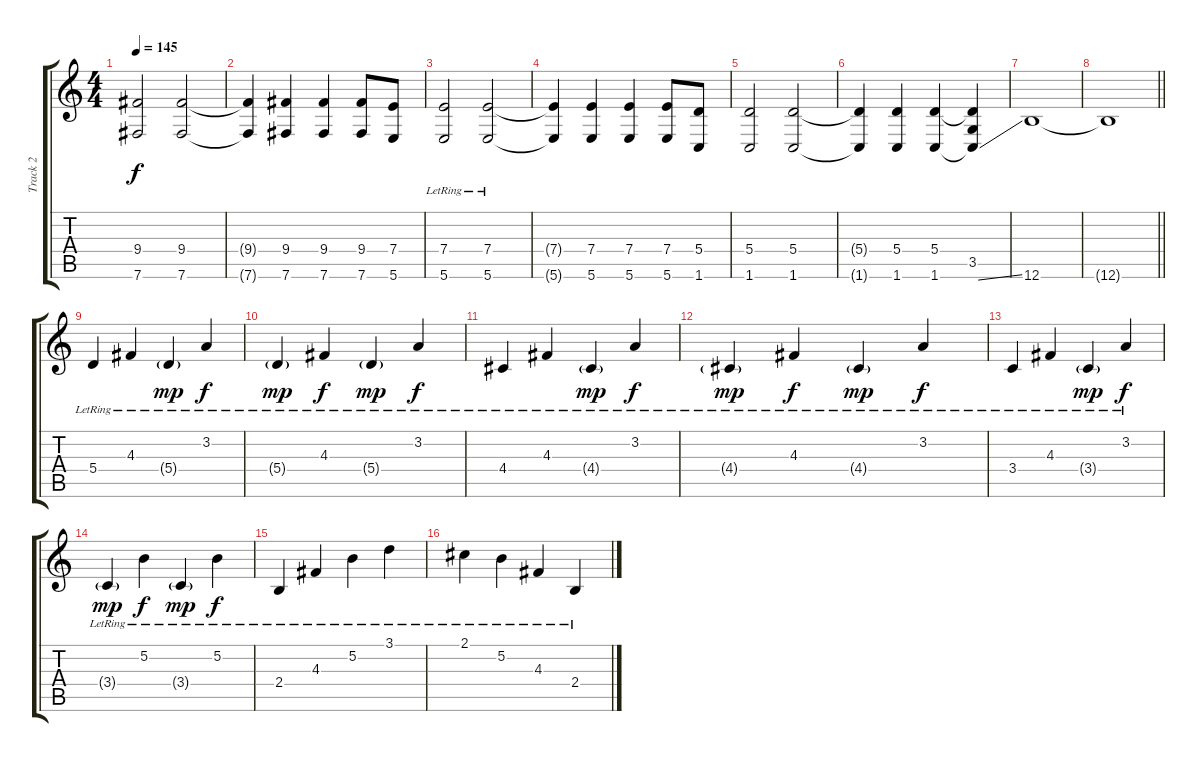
\track ("Track 2" "Track 2") {instrument distortionguitar}
\staff {score tabs}
\tuning (B3 Gb3 D3 A2 E2 B1) {hide}
\ts (4 4)
\tempo 145
\clef g2
\ks c
(9.4 7.6).2{dy f instrument distortionguitar} (9.4 7.6).2 |
(9.4{t} 7.6{t}).4 (9.4 7.6).4 (9.4 7.6).4 (9.4 7.6).8 (7.4 5.6).8 |
(7.4 5.6{lr}).2 (7.4{lr} 5.6).2 |
(7.4{t} 5.6{t}).4 (7.4 5.6).4 (7.4 5.6).4 (7.4 5.6).8 (5.4 1.6).8 |
(5.4 1.6).2 (5.4 1.6).2 |
(5.4{t} 1.6{t}).4 (5.4 1.6).4 (5.4 1.6).4 (5.4{t} 3.5 1.6{ss t}).4 |
12.6.1 |
\barLineRight lightlight
12.6{t}.1 |
\section ("" "")
5.4{lr}.4{instrument electricguitarjazz} 4.3{lr}.4 5.4{g lr}.4{dy mp} 3.2{lr}.4{dy f} |
5.4{g lr}.4{dy mp} 4.3{lr}.4{dy f} 5.4{g lr}.4{dy mp} 3.2{lr}.4{dy f} |
4.4{lr}.4 4.3{lr}.4 4.4{g lr}.4{dy mp} 3.2{lr}.4{dy f} |
4.4{g lr}.4{dy mp} 4.3{lr}.4{dy f} 4.4{g lr}.4{dy mp} 3.2{lr}.4{dy f} |
3.4{lr}.4 4.3{lr}.4 3.4{g lr}.4{dy mp} 3.2{lr}.4{dy f} |
3.4{g lr}.4{dy mp} 5.2{lr}.4{dy f} 3.4{g lr}.4{dy mp} 5.2{lr}.4{dy f} |
2.4{lr}.4 4.3{lr}.4 5.2{lr}.4 3.1{lr}.4 |
2.1{lr}.4 5.2{lr}.4 4.3{lr}.4 2.4{lr}.4
